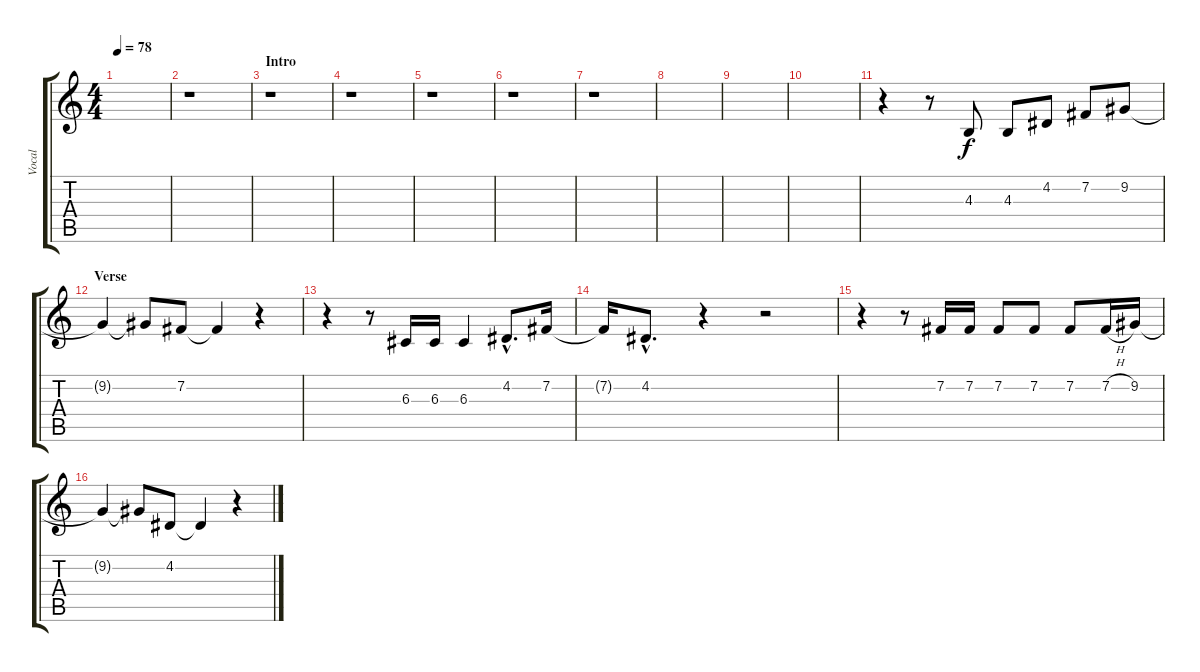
\track ("Vocal" "Vocal") {instrument flute}
\staff {score tabs}
\tuning (E4 B3 G3 D3 A2 E2) {hide}
\ts (4 4)
\tempo 78
\clef g2
\ks c
|
r.1 |
\section ("" "Intro")
r.1 |
r.1 |
r.1 |
r.1 |
r.1 |
|
|
|
r.4 r.8 4.3.8 4.3.8 4.2.8 7.2.8 9.2.8 |
\section ("" "Verse")
9.2{t}.4 9.2{t}.8 7.2.8 7.2{t}.4 r.4 |
r.4 r.8 6.3.16 6.3.16 6.3.4 4.2{hac}.8{d} 7.2.16 |
7.2{t}.16 4.2{hac}.8{d} r.4 r.2 |
r.4 r.8 7.2.16 7.2.16 7.2.8 7.2.8 7.2.8 7.2{h}.16 9.2.16 |
9.2{t}.4 9.2{t}.8 4.2.8 4.2{t}.4 r.4
